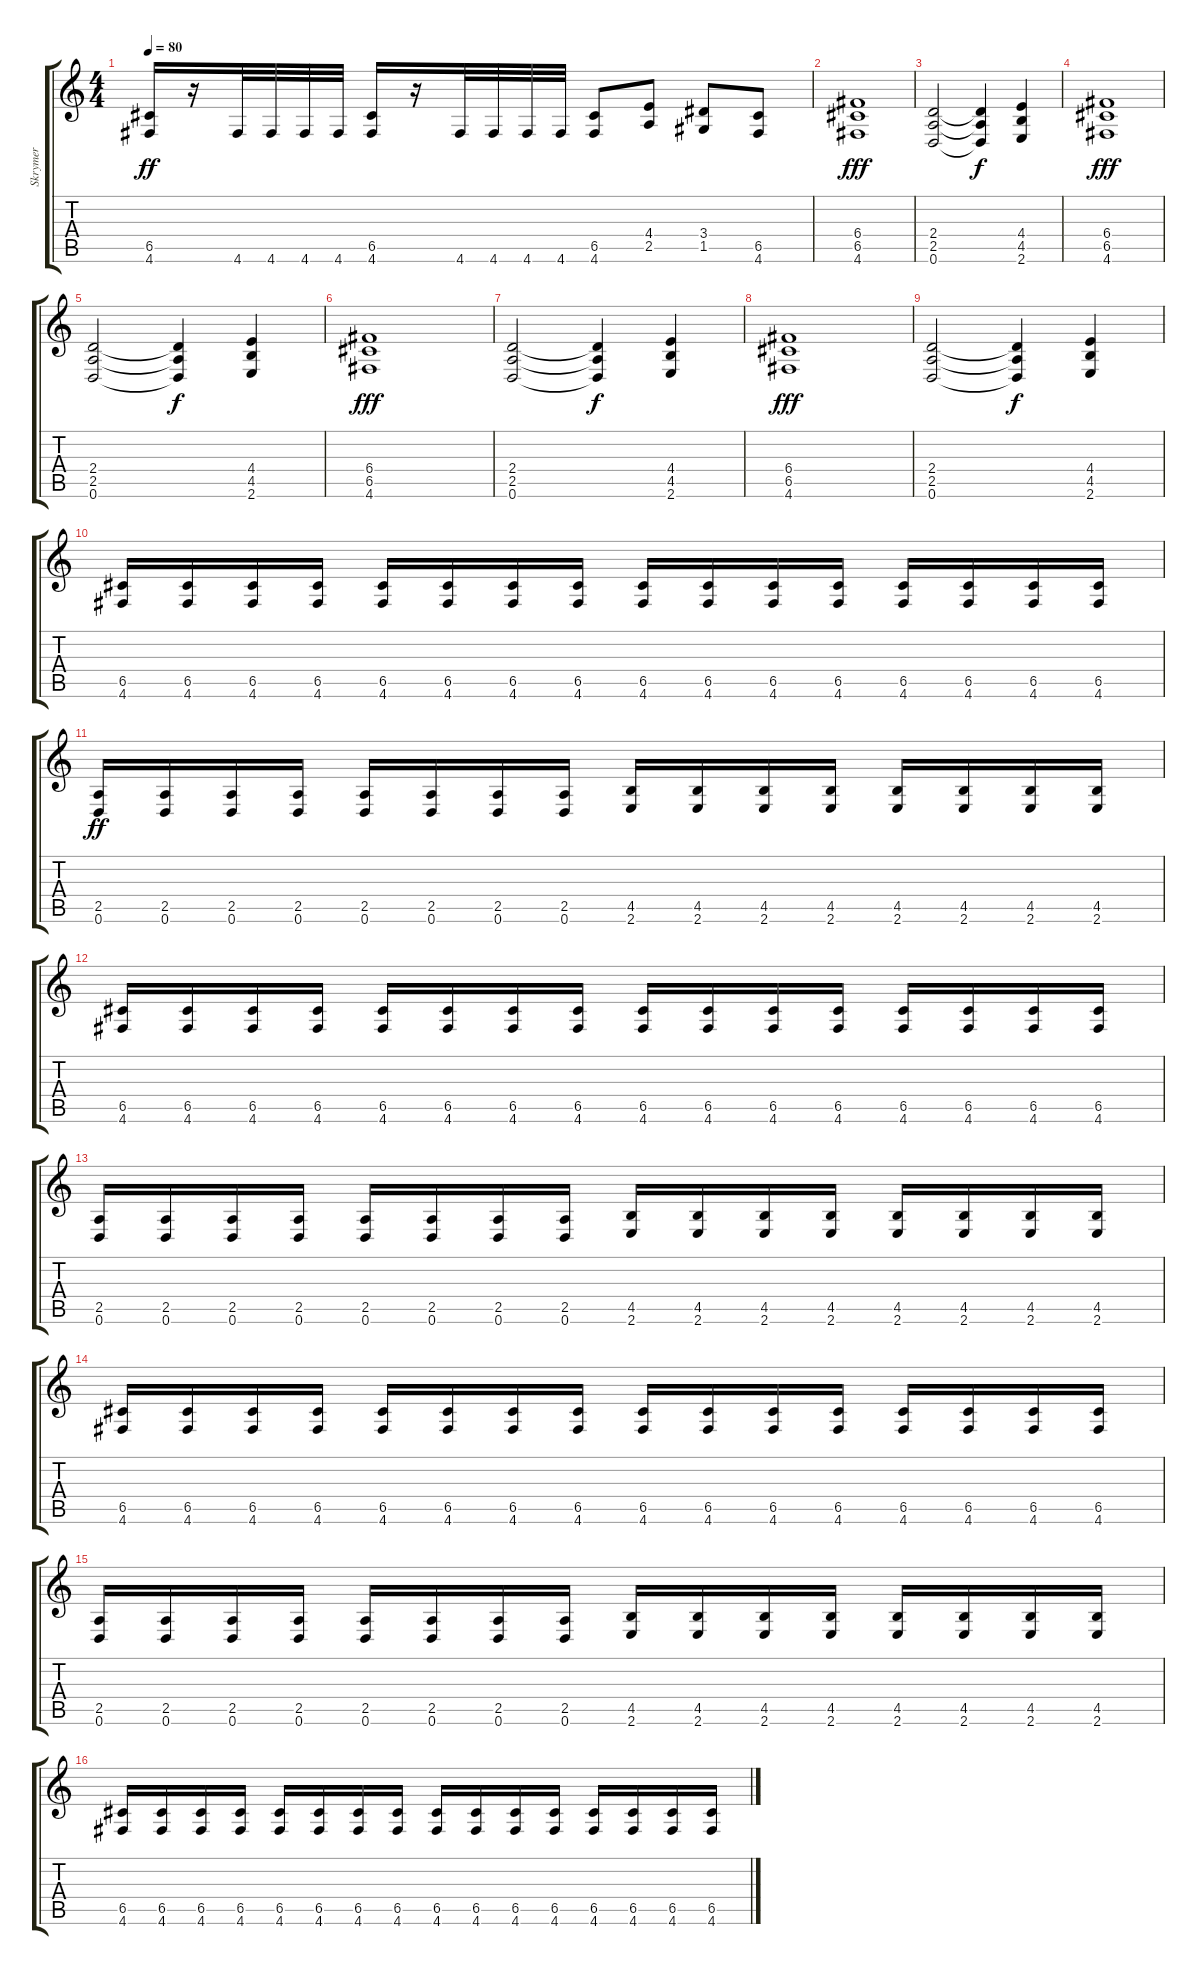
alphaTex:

\track ("Skrymer" "Skrymer") {instrument distortionguitar}
\staff {score tabs}
\tuning (D4 A3 F3 C3 G2 D2) {hide}
\ts (4 4)
\tempo 80
\clef g2
\ks c
(6.5 4.6).16{dy ff} r.16 4.6.32 4.6.32 4.6.32 4.6.32 (6.5 4.6).16 r.16 4.6.32 4.6.32 4.6.32 4.6.32 (6.5 4.6).8 (4.4 2.5).8 (3.4 1.5).8 (6.5 4.6).8 |
(6.4 6.5 4.6).1{dy fff} |
(2.4 2.5 0.6).2 (2.4{t} 2.5{t} 0.6{t}).4{dy f} (4.4 4.5 2.6).4 |
(6.4 6.5 4.6).1{dy fff} |
(2.4 2.5 0.6).2 (2.4{t} 2.5{t} 0.6{t}).4{dy f} (4.4 4.5 2.6).4 |
(6.4 6.5 4.6).1{dy fff} |
(2.4 2.5 0.6).2 (2.4{t} 2.5{t} 0.6{t}).4{dy f} (4.4 4.5 2.6).4 |
(6.4 6.5 4.6).1{dy fff} |
(2.4 2.5 0.6).2 (2.4{t} 2.5{t} 0.6{t}).4{dy f} (4.4 4.5 2.6).4 |
(6.5 4.6).16 (6.5 4.6).16 (6.5 4.6).16 (6.5 4.6).16 (6.5 4.6).16 (6.5 4.6).16 (6.5 4.6).16 (6.5 4.6).16 (6.5 4.6).16 (6.5 4.6).16 (6.5 4.6).16 (6.5 4.6).16 (6.5 4.6).16 (6.5 4.6).16 (6.5 4.6).16 (6.5 4.6).16 |
(2.5 0.6).16{dy ff} (2.5 0.6).16 (2.5 0.6).16 (2.5 0.6).16 (2.5 0.6).16 (2.5 0.6).16 (2.5 0.6).16 (2.5 0.6).16 (4.5 2.6).16 (4.5 2.6).16 (4.5 2.6).16 (4.5 2.6).16 (4.5 2.6).16 (4.5 2.6).16 (4.5 2.6).16 (4.5 2.6).16 |
(6.5 4.6).16 (6.5 4.6).16 (6.5 4.6).16 (6.5 4.6).16 (6.5 4.6).16 (6.5 4.6).16 (6.5 4.6).16 (6.5 4.6).16 (6.5 4.6).16 (6.5 4.6).16 (6.5 4.6).16 (6.5 4.6).16 (6.5 4.6).16 (6.5 4.6).16 (6.5 4.6).16 (6.5 4.6).16 |
(2.5 0.6).16 (2.5 0.6).16 (2.5 0.6).16 (2.5 0.6).16 (2.5 0.6).16 (2.5 0.6).16 (2.5 0.6).16 (2.5 0.6).16 (4.5 2.6).16 (4.5 2.6).16 (4.5 2.6).16 (4.5 2.6).16 (4.5 2.6).16 (4.5 2.6).16 (4.5 2.6).16 (4.5 2.6).16 |
(6.5 4.6).16 (6.5 4.6).16 (6.5 4.6).16 (6.5 4.6).16 (6.5 4.6).16 (6.5 4.6).16 (6.5 4.6).16 (6.5 4.6).16 (6.5 4.6).16 (6.5 4.6).16 (6.5 4.6).16 (6.5 4.6).16 (6.5 4.6).16 (6.5 4.6).16 (6.5 4.6).16 (6.5 4.6).16 |
(2.5 0.6).16 (2.5 0.6).16 (2.5 0.6).16 (2.5 0.6).16 (2.5 0.6).16 (2.5 0.6).16 (2.5 0.6).16 (2.5 0.6).16 (4.5 2.6).16 (4.5 2.6).16 (4.5 2.6).16 (4.5 2.6).16 (4.5 2.6).16 (4.5 2.6).16 (4.5 2.6).16 (4.5 2.6).16 |
(6.5 4.6).16 (6.5 4.6).16 (6.5 4.6).16 (6.5 4.6).16 (6.5 4.6).16 (6.5 4.6).16 (6.5 4.6).16 (6.5 4.6).16 (6.5 4.6).16 (6.5 4.6).16 (6.5 4.6).16 (6.5 4.6).16 (6.5 4.6).16 (6.5 4.6).16 (6.5 4.6).16 (6.5 4.6).16
